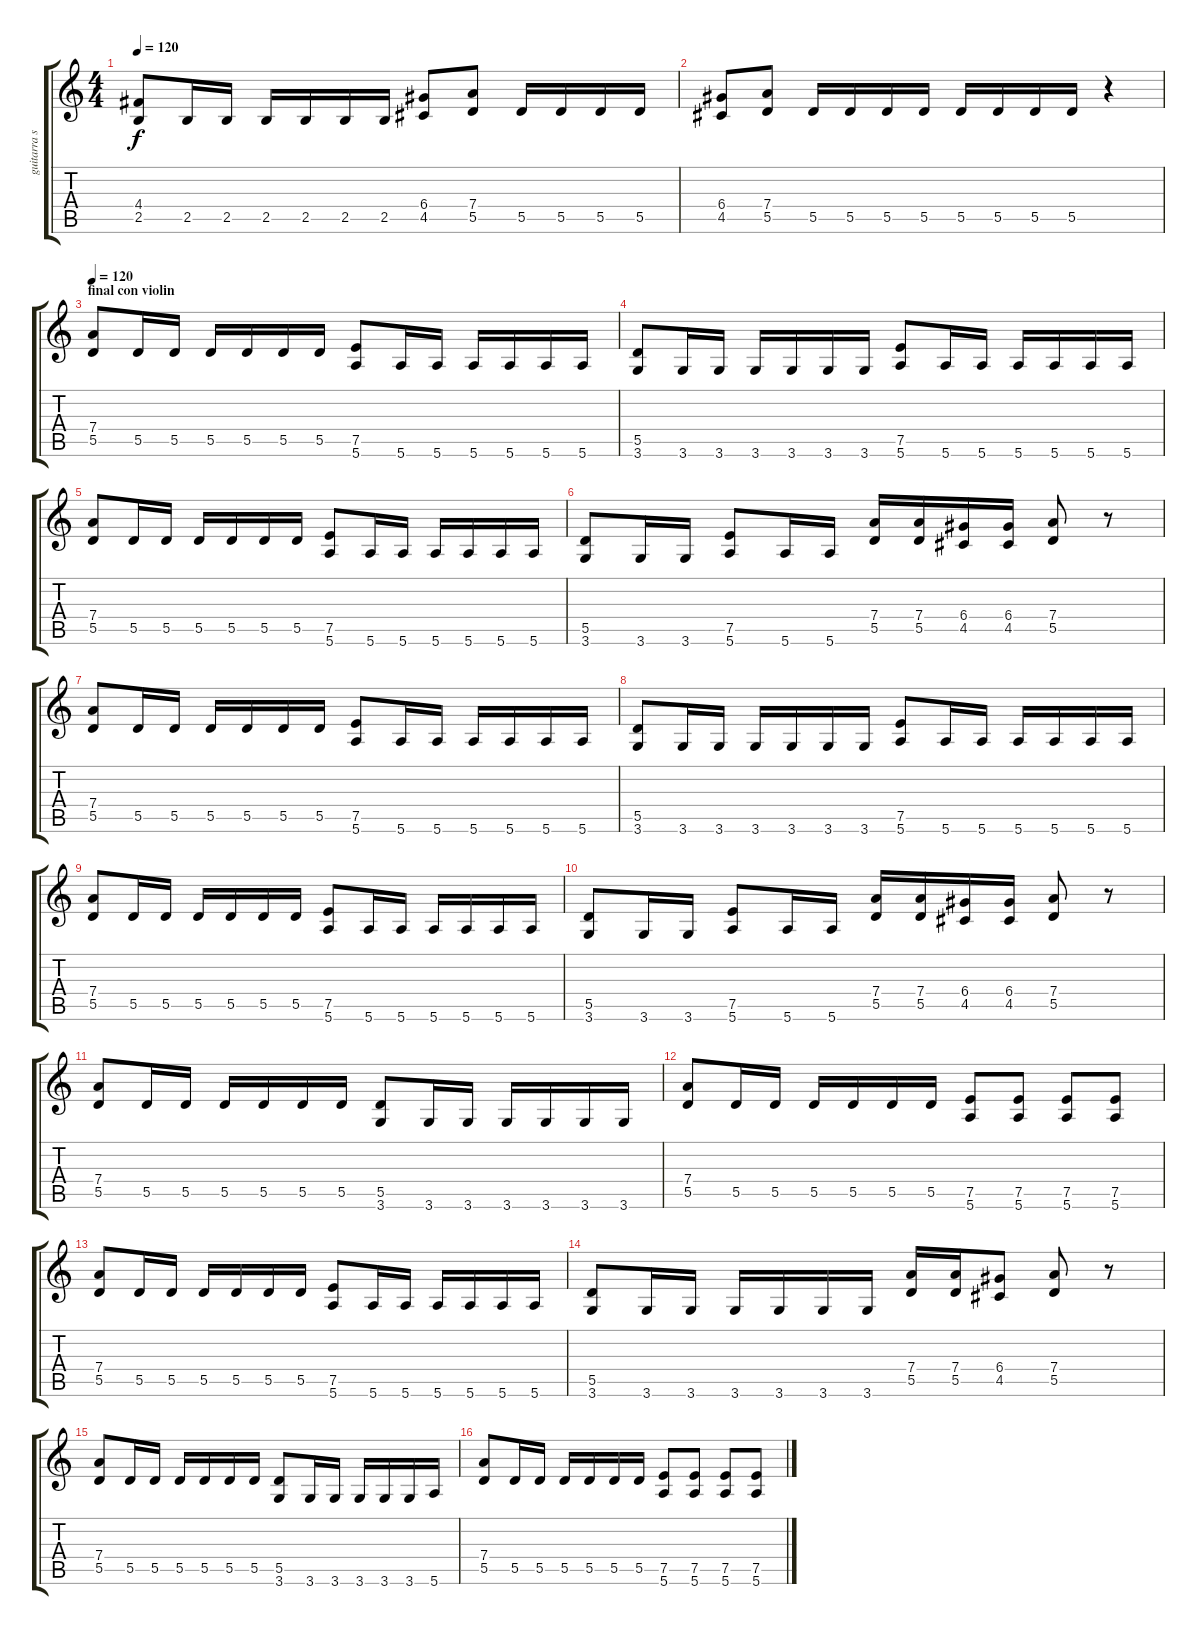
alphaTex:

\track ("guitarra solista" "guitarra s") {instrument overdrivenguitar}
\staff {score tabs}
\tuning (E4 B3 G3 D3 A2 E2) {hide}
\ts (4 4)
\tempo 120
\clef g2
\ks c
(4.4 2.5).8{dy f} 2.5.16 2.5.16 2.5.16 2.5.16 2.5.16 2.5.16 (6.4 4.5).8 (7.4 5.5).8 5.5.16 5.5.16 5.5.16 5.5.16 |
(6.4 4.5).8 (7.4 5.5).8 5.5.16 5.5.16 5.5.16 5.5.16 5.5.16 5.5.16 5.5.16 5.5.16 r.4 |
\section ("" "final con violin")
\tempo 120
(7.4 5.5).8 5.5.16 5.5.16 5.5.16 5.5.16 5.5.16 5.5.16 (7.5 5.6).8 5.6.16 5.6.16 5.6.16 5.6.16 5.6.16 5.6.16 |
(5.5 3.6).8 3.6.16 3.6.16 3.6.16 3.6.16 3.6.16 3.6.16 (7.5 5.6).8 5.6.16 5.6.16 5.6.16 5.6.16 5.6.16 5.6.16 |
(7.4 5.5).8 5.5.16 5.5.16 5.5.16 5.5.16 5.5.16 5.5.16 (7.5 5.6).8 5.6.16 5.6.16 5.6.16 5.6.16 5.6.16 5.6.16 |
(5.5 3.6).8 3.6.16 3.6.16 (7.5 5.6).8 5.6.16 5.6.16 (7.4 5.5).16 (7.4 5.5).16 (6.4 4.5).16 (6.4 4.5).16 (7.4 5.5).8 r.8 |
(7.4 5.5).8 5.5.16 5.5.16 5.5.16 5.5.16 5.5.16 5.5.16 (7.5 5.6).8 5.6.16 5.6.16 5.6.16 5.6.16 5.6.16 5.6.16 |
(5.5 3.6).8 3.6.16 3.6.16 3.6.16 3.6.16 3.6.16 3.6.16 (7.5 5.6).8 5.6.16 5.6.16 5.6.16 5.6.16 5.6.16 5.6.16 |
(7.4 5.5).8 5.5.16 5.5.16 5.5.16 5.5.16 5.5.16 5.5.16 (7.5 5.6).8 5.6.16 5.6.16 5.6.16 5.6.16 5.6.16 5.6.16 |
(5.5 3.6).8 3.6.16 3.6.16 (7.5 5.6).8 5.6.16 5.6.16 (7.4 5.5).16 (7.4 5.5).16 (6.4 4.5).16 (6.4 4.5).16 (7.4 5.5).8 r.8 |
(7.4 5.5).8 5.5.16 5.5.16 5.5.16 5.5.16 5.5.16 5.5.16 (5.5 3.6).8 3.6.16 3.6.16 3.6.16 3.6.16 3.6.16 3.6.16 |
(7.4 5.5).8 5.5.16 5.5.16 5.5.16 5.5.16 5.5.16 5.5.16 (7.5 5.6).8 (7.5 5.6).8 (7.5 5.6).8 (7.5 5.6).8 |
(7.4 5.5).8 5.5.16 5.5.16 5.5.16 5.5.16 5.5.16 5.5.16 (7.5 5.6).8 5.6.16 5.6.16 5.6.16 5.6.16 5.6.16 5.6.16 |
(5.5 3.6).8 3.6.16 3.6.16 3.6.16 3.6.16 3.6.16 3.6.16 (7.4 5.5).16 (7.4 5.5).16 (6.4 4.5).8 (7.4 5.5).8 r.8 |
(7.4 5.5).8 5.5.16 5.5.16 5.5.16 5.5.16 5.5.16 5.5.16 (5.5 3.6).8 3.6.16 3.6.16 3.6.16 3.6.16 3.6.16 5.6.16 |
(7.4 5.5).8 5.5.16 5.5.16 5.5.16 5.5.16 5.5.16 5.5.16 (7.5 5.6).8 (7.5 5.6).8 (7.5 5.6).8 (7.5 5.6).8
